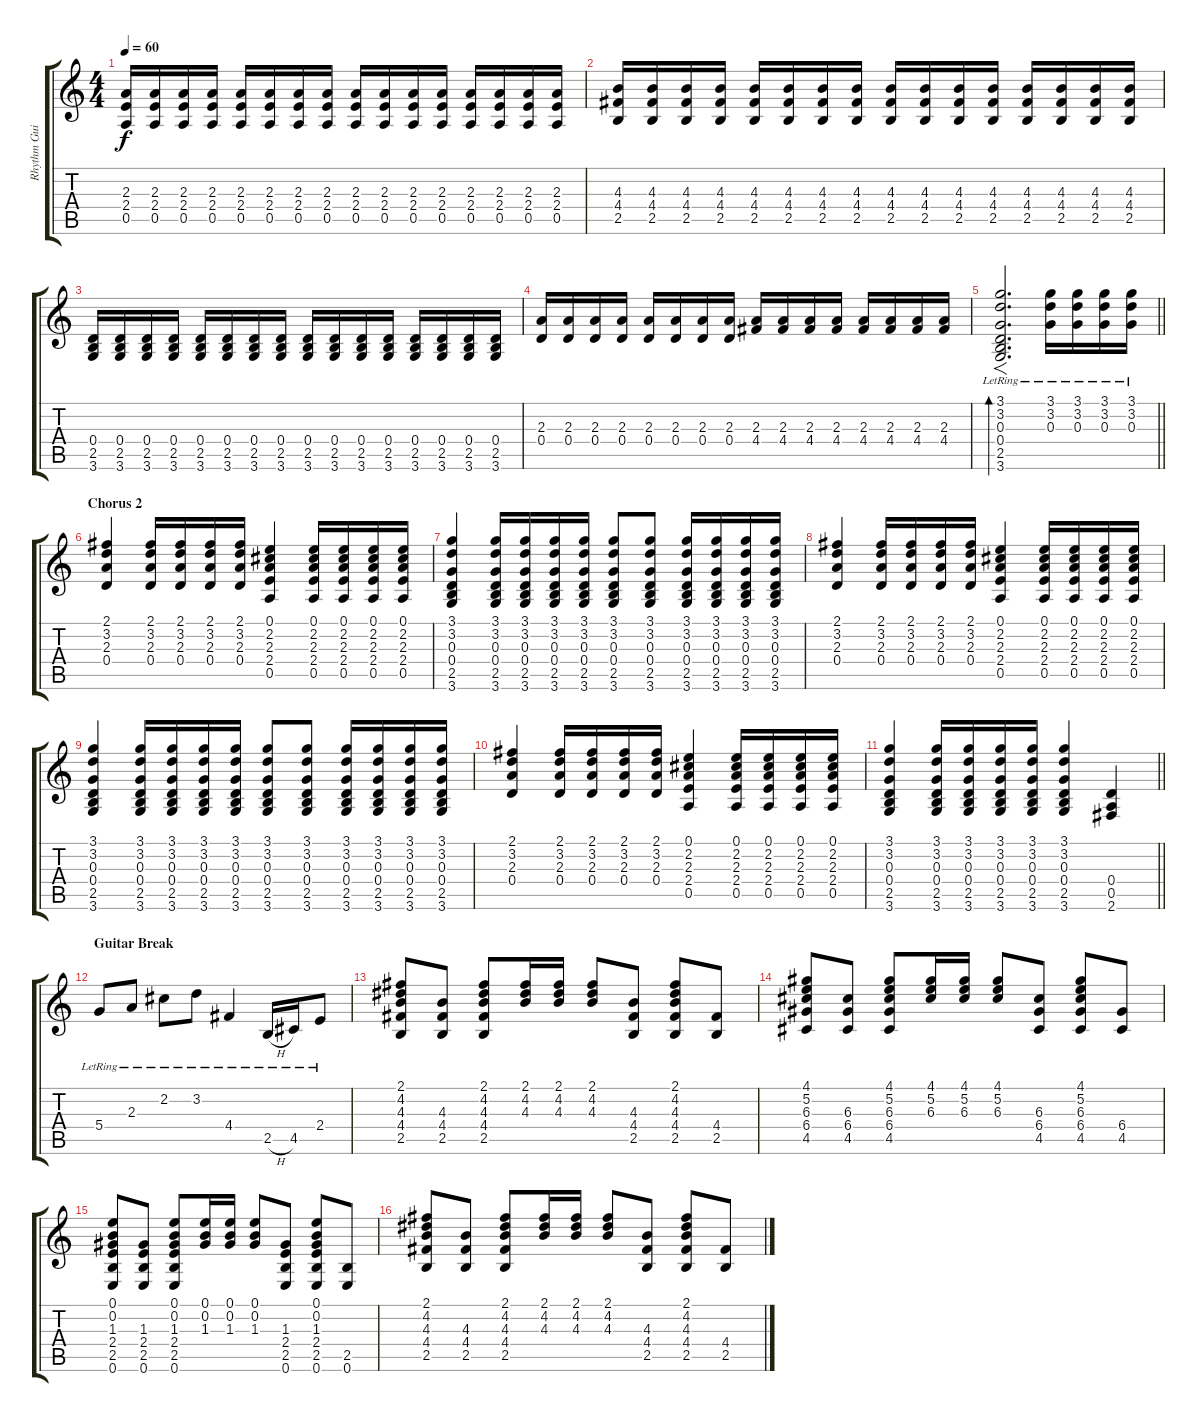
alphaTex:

\track ("Rhythm Guitar" "Rhythm Gui") {instrument acousticguitarsteel}
\staff {score tabs}
\tuning (E4 B3 G3 D3 A2 E2) {hide}
\ts (4 4)
\tempo 60
\clef g2
\ks c
(2.3 2.4 0.5).16{dy f} (2.3 2.4 0.5).16 (2.3 2.4 0.5).16 (2.3 2.4 0.5).16 (2.3 2.4 0.5).16 (2.3 2.4 0.5).16 (2.3 2.4 0.5).16 (2.3 2.4 0.5).16 (2.3 2.4 0.5).16 (2.3 2.4 0.5).16 (2.3 2.4 0.5).16 (2.3 2.4 0.5).16 (2.3 2.4 0.5).16 (2.3 2.4 0.5).16 (2.3 2.4 0.5).16 (2.3 2.4 0.5).16 |
(4.3 4.4 2.5).16 (4.3 4.4 2.5).16 (4.3 4.4 2.5).16 (4.3 4.4 2.5).16 (4.3 4.4 2.5).16 (4.3 4.4 2.5).16 (4.3 4.4 2.5).16 (4.3 4.4 2.5).16 (4.3 4.4 2.5).16 (4.3 4.4 2.5).16 (4.3 4.4 2.5).16 (4.3 4.4 2.5).16 (4.3 4.4 2.5).16 (4.3 4.4 2.5).16 (4.3 4.4 2.5).16 (4.3 4.4 2.5).16 |
(0.4 2.5 3.6).16 (0.4 2.5 3.6).16 (0.4 2.5 3.6).16 (0.4 2.5 3.6).16 (0.4 2.5 3.6).16 (0.4 2.5 3.6).16 (0.4 2.5 3.6).16 (0.4 2.5 3.6).16 (0.4 2.5 3.6).16 (0.4 2.5 3.6).16 (0.4 2.5 3.6).16 (0.4 2.5 3.6).16 (0.4 2.5 3.6).16 (0.4 2.5 3.6).16 (0.4 2.5 3.6).16 (0.4 2.5 3.6).16 |
(2.3 0.4).16 (2.3 0.4).16 (2.3 0.4).16 (2.3 0.4).16 (2.3 0.4).16 (2.3 0.4).16 (2.3 0.4).16 (2.3 0.4).16 (2.3 4.4).16 (2.3 4.4).16 (2.3 4.4).16 (2.3 4.4).16 (2.3 4.4).16 (2.3 4.4).16 (2.3 4.4).16 (2.3 4.4).16 |
\barLineRight lightlight
(3.1{lr} 3.2{lr} 0.3{lr} 0.4{lr} 2.5{lr} 3.6{lr}).2{f d bd 60 instrument acousticguitarsteel} (3.1{lr} 3.2{lr} 0.3{lr}).16 (3.1{lr} 3.2{lr} 0.3{lr}).16 (3.1{lr} 3.2{lr} 0.3{lr}).16 (3.1{lr} 3.2{lr} 0.3{lr}).16 |
\section ("" "Chorus 2")
(2.1 3.2 2.3 0.4).4{volume 12} (2.1 3.2 2.3 0.4).16 (2.1 3.2 2.3 0.4).16 (2.1 3.2 2.3 0.4).16 (2.1 3.2 2.3 0.4).16 (0.1 2.2 2.3 2.4 0.5).4 (0.1 2.2 2.3 2.4 0.5).16 (0.1 2.2 2.3 2.4 0.5).16 (0.1 2.2 2.3 2.4 0.5).16 (0.1 2.2 2.3 2.4 0.5).16 |
(3.1 3.2 0.3 0.4 2.5 3.6).4 (3.1 3.2 0.3 0.4 2.5 3.6).16 (3.1 3.2 0.3 0.4 2.5 3.6).16 (3.1 3.2 0.3 0.4 2.5 3.6).16 (3.1 3.2 0.3 0.4 2.5 3.6).16 (3.1 3.2 0.3 0.4 2.5 3.6).8 (3.1 3.2 0.3 0.4 2.5 3.6).8 (3.1 3.2 0.3 0.4 2.5 3.6).16 (3.1 3.2 0.3 0.4 2.5 3.6).16 (3.1 3.2 0.3 0.4 2.5 3.6).16 (3.1 3.2 0.3 0.4 2.5 3.6).16 |
(2.1 3.2 2.3 0.4).4 (2.1 3.2 2.3 0.4).16 (2.1 3.2 2.3 0.4).16 (2.1 3.2 2.3 0.4).16 (2.1 3.2 2.3 0.4).16 (0.1 2.2 2.3 2.4 0.5).4 (0.1 2.2 2.3 2.4 0.5).16 (0.1 2.2 2.3 2.4 0.5).16 (0.1 2.2 2.3 2.4 0.5).16 (0.1 2.2 2.3 2.4 0.5).16 |
(3.1 3.2 0.3 0.4 2.5 3.6).4 (3.1 3.2 0.3 0.4 2.5 3.6).16 (3.1 3.2 0.3 0.4 2.5 3.6).16 (3.1 3.2 0.3 0.4 2.5 3.6).16 (3.1 3.2 0.3 0.4 2.5 3.6).16 (3.1 3.2 0.3 0.4 2.5 3.6).8 (3.1 3.2 0.3 0.4 2.5 3.6).8 (3.1 3.2 0.3 0.4 2.5 3.6).16 (3.1 3.2 0.3 0.4 2.5 3.6).16 (3.1 3.2 0.3 0.4 2.5 3.6).16 (3.1 3.2 0.3 0.4 2.5 3.6).16 |
(2.1 3.2 2.3 0.4).4 (2.1 3.2 2.3 0.4).16 (2.1 3.2 2.3 0.4).16 (2.1 3.2 2.3 0.4).16 (2.1 3.2 2.3 0.4).16 (0.1 2.2 2.3 2.4 0.5).4 (0.1 2.2 2.3 2.4 0.5).16 (0.1 2.2 2.3 2.4 0.5).16 (0.1 2.2 2.3 2.4 0.5).16 (0.1 2.2 2.3 2.4 0.5).16 |
\barLineRight lightlight
(3.1 3.2 0.3 0.4 2.5 3.6).4 (3.1 3.2 0.3 0.4 2.5 3.6).16 (3.1 3.2 0.3 0.4 2.5 3.6).16 (3.1 3.2 0.3 0.4 2.5 3.6).16 (3.1 3.2 0.3 0.4 2.5 3.6).16 (3.1 3.2 0.3 0.4 2.5 3.6).4 (0.4 0.5 2.6).4 |
\section ("" "Guitar Break")
5.4{lr}.8{volume 8 instrument koto} 2.3{lr}.8 2.2{lr}.8 3.2{lr}.8 4.4{lr}.4 2.5{h lr}.16 4.5{lr}.16 2.4{lr}.8 |
(2.1 4.2 4.3 4.4 2.5).8{volume 5 instrument electricguitarjazz} (4.3 4.4 2.5).8 (2.1 4.2 4.3 4.4 2.5).8 (2.1 4.2 4.3).16 (2.1 4.2 4.3).16 (2.1 4.2 4.3).8 (4.3 4.4 2.5).8 (2.1 4.2 4.3 4.4 2.5).8 (4.4 2.5).8 |
(4.1 5.2 6.3 6.4 4.5).8 (6.3 6.4 4.5).8 (4.1 5.2 6.3 6.4 4.5).8 (4.1 5.2 6.3).16 (4.1 5.2 6.3).16 (4.1 5.2 6.3).8 (6.3 6.4 4.5).8 (4.1 5.2 6.3 6.4 4.5).8 (6.4 4.5).8 |
(0.1 0.2 1.3 2.4 2.5 0.6).8 (1.3 2.4 2.5 0.6).8 (0.1 0.2 1.3 2.4 2.5 0.6).8 (0.1 0.2 1.3).16 (0.1 0.2 1.3).16 (0.1 0.2 1.3).8 (1.3 2.4 2.5 0.6).8 (0.1 0.2 1.3 2.4 2.5 0.6).8 (2.5 0.6).8 |
(2.1 4.2 4.3 4.4 2.5).8 (4.3 4.4 2.5).8 (2.1 4.2 4.3 4.4 2.5).8 (2.1 4.2 4.3).16 (2.1 4.2 4.3).16 (2.1 4.2 4.3).8 (4.3 4.4 2.5).8 (2.1 4.2 4.3 4.4 2.5).8 (4.4 2.5).8
